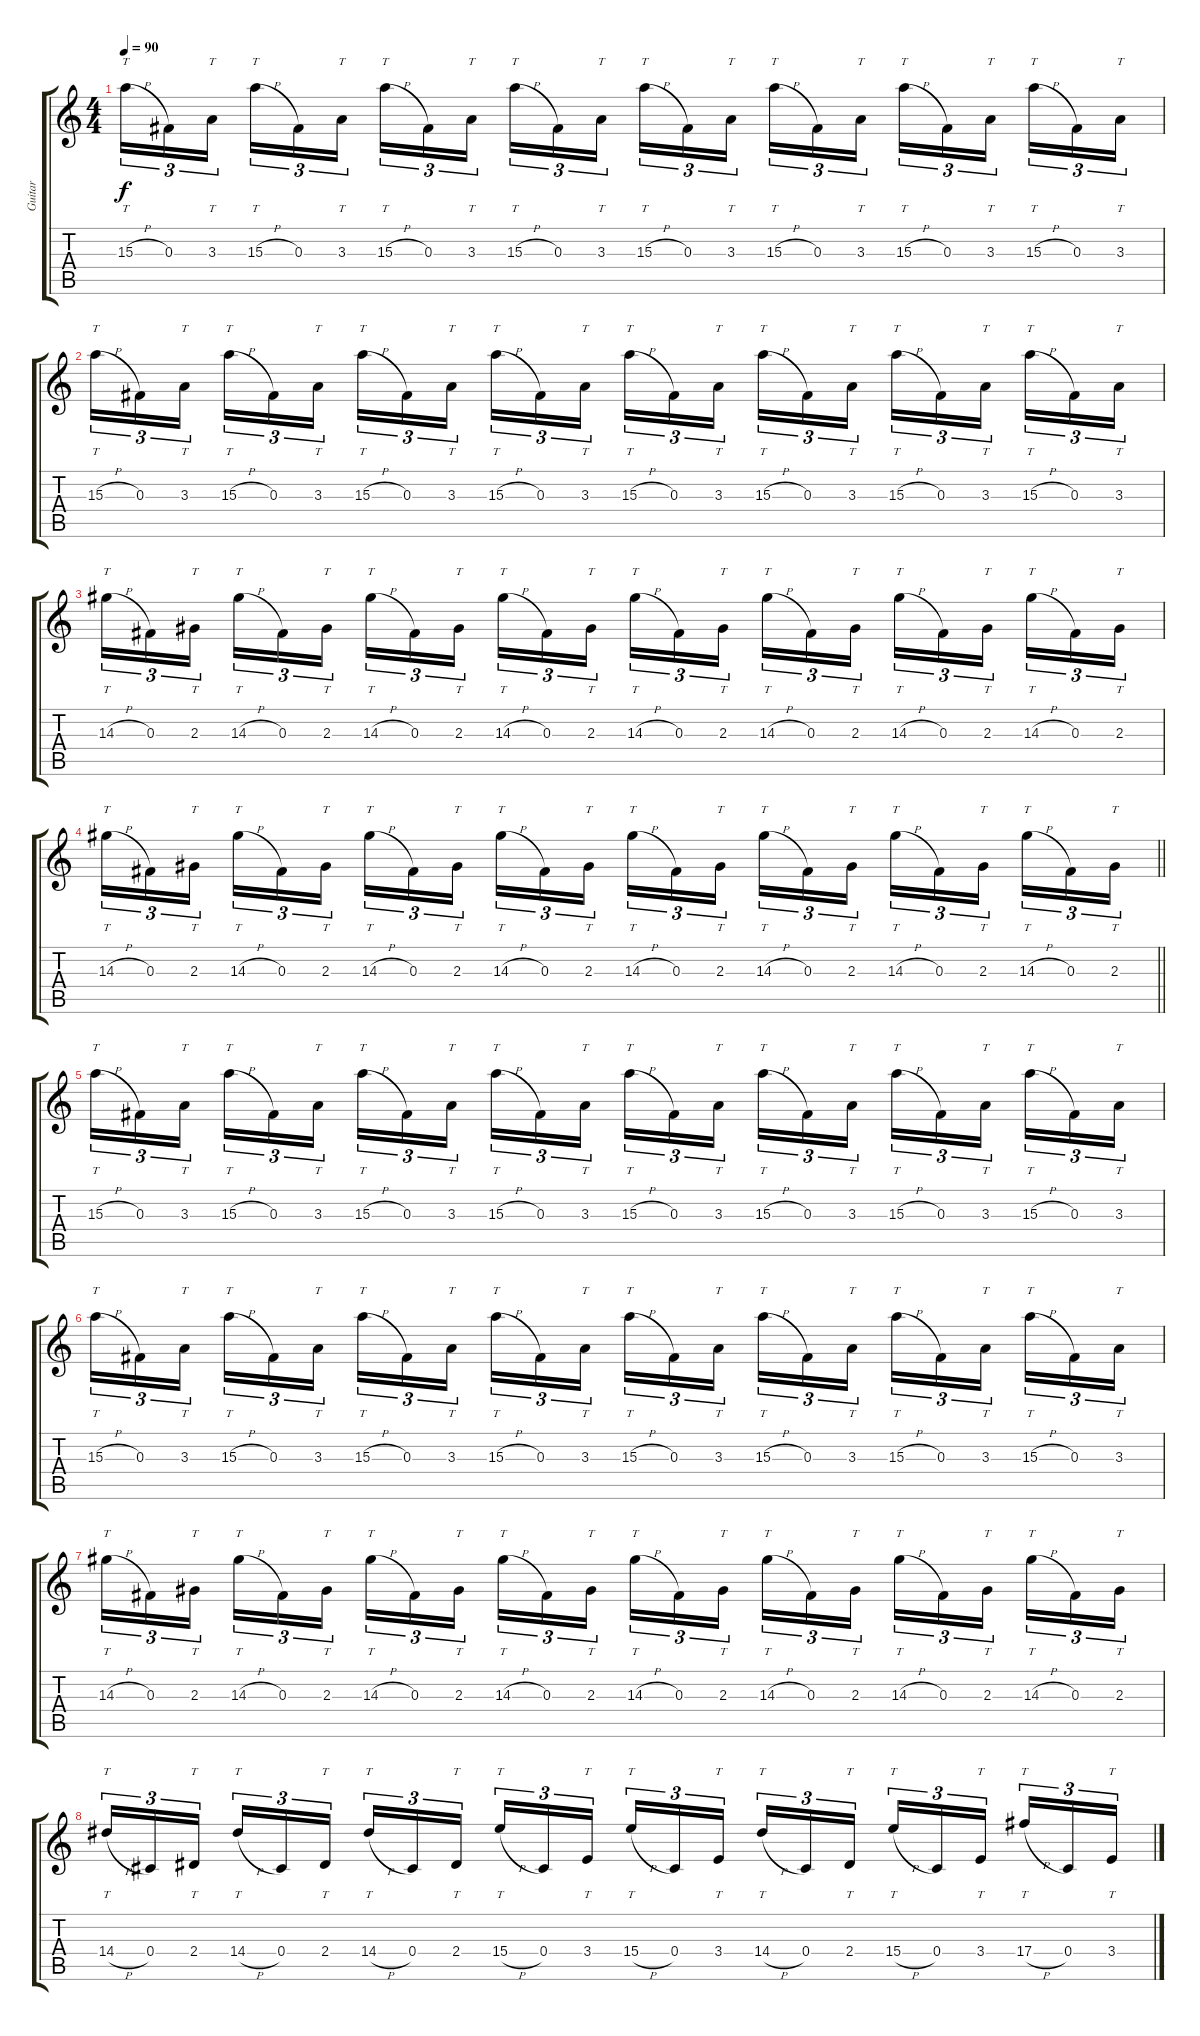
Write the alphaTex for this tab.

\track ("Guitar" "Guitar") {instrument electricguitarclean}
\staff {score tabs}
\tuning (Eb4 Bb3 Gb3 Db3 Ab2 Eb2) {hide}
\ts (4 4)
\tempo 90
\clef g2
\ks c
15.3{h}.16{tt tu (3 2) dy f} 0.3.16{tu (3 2)} 3.3.16{tt tu (3 2) beam splitsecondary} 15.3{h}.16{tt tu (3 2)} 0.3.16{tu (3 2)} 3.3.16{tt tu (3 2)} 15.3{h}.16{tt tu (3 2)} 0.3.16{tu (3 2)} 3.3.16{tt tu (3 2) beam splitsecondary} 15.3{h}.16{tt tu (3 2)} 0.3.16{tu (3 2)} 3.3.16{tt tu (3 2)} 15.3{h}.16{tt tu (3 2)} 0.3.16{tu (3 2)} 3.3.16{tt tu (3 2) beam splitsecondary} 15.3{h}.16{tt tu (3 2)} 0.3.16{tu (3 2)} 3.3.16{tt tu (3 2)} 15.3{h}.16{tt tu (3 2)} 0.3.16{tu (3 2)} 3.3.16{tt tu (3 2) beam splitsecondary} 15.3{h}.16{tt tu (3 2)} 0.3.16{tu (3 2)} 3.3.16{tt tu (3 2)} |
15.3{h}.16{tt tu (3 2)} 0.3.16{tu (3 2)} 3.3.16{tt tu (3 2) beam splitsecondary} 15.3{h}.16{tt tu (3 2)} 0.3.16{tu (3 2)} 3.3.16{tt tu (3 2)} 15.3{h}.16{tt tu (3 2)} 0.3.16{tu (3 2)} 3.3.16{tt tu (3 2) beam splitsecondary} 15.3{h}.16{tt tu (3 2)} 0.3.16{tu (3 2)} 3.3.16{tt tu (3 2)} 15.3{h}.16{tt tu (3 2)} 0.3.16{tu (3 2)} 3.3.16{tt tu (3 2) beam splitsecondary} 15.3{h}.16{tt tu (3 2)} 0.3.16{tu (3 2)} 3.3.16{tt tu (3 2)} 15.3{h}.16{tt tu (3 2)} 0.3.16{tu (3 2)} 3.3.16{tt tu (3 2) beam splitsecondary} 15.3{h}.16{tt tu (3 2)} 0.3.16{tu (3 2)} 3.3.16{tt tu (3 2)} |
14.3{h}.16{tt tu (3 2)} 0.3.16{tu (3 2)} 2.3.16{tt tu (3 2) beam splitsecondary} 14.3{h}.16{tt tu (3 2)} 0.3.16{tu (3 2)} 2.3.16{tt tu (3 2)} 14.3{h}.16{tt tu (3 2)} 0.3.16{tu (3 2)} 2.3.16{tt tu (3 2) beam splitsecondary} 14.3{h}.16{tt tu (3 2)} 0.3.16{tu (3 2)} 2.3.16{tt tu (3 2)} 14.3{h}.16{tt tu (3 2)} 0.3.16{tu (3 2)} 2.3.16{tt tu (3 2) beam splitsecondary} 14.3{h}.16{tt tu (3 2)} 0.3.16{tu (3 2)} 2.3.16{tt tu (3 2)} 14.3{h}.16{tt tu (3 2)} 0.3.16{tu (3 2)} 2.3.16{tt tu (3 2) beam splitsecondary} 14.3{h}.16{tt tu (3 2)} 0.3.16{tu (3 2)} 2.3.16{tt tu (3 2)} |
\barLineRight lightlight
14.3{h}.16{tt tu (3 2)} 0.3.16{tu (3 2)} 2.3.16{tt tu (3 2) beam splitsecondary} 14.3{h}.16{tt tu (3 2)} 0.3.16{tu (3 2)} 2.3.16{tt tu (3 2)} 14.3{h}.16{tt tu (3 2)} 0.3.16{tu (3 2)} 2.3.16{tt tu (3 2) beam splitsecondary} 14.3{h}.16{tt tu (3 2)} 0.3.16{tu (3 2)} 2.3.16{tt tu (3 2)} 14.3{h}.16{tt tu (3 2)} 0.3.16{tu (3 2)} 2.3.16{tt tu (3 2) beam splitsecondary} 14.3{h}.16{tt tu (3 2)} 0.3.16{tu (3 2)} 2.3.16{tt tu (3 2)} 14.3{h}.16{tt tu (3 2)} 0.3.16{tu (3 2)} 2.3.16{tt tu (3 2) beam splitsecondary} 14.3{h}.16{tt tu (3 2)} 0.3.16{tu (3 2)} 2.3.16{tt tu (3 2)} |
\section ("" "")
15.3{h}.16{tt tu (3 2)} 0.3.16{tu (3 2)} 3.3.16{tt tu (3 2) beam splitsecondary} 15.3{h}.16{tt tu (3 2)} 0.3.16{tu (3 2)} 3.3.16{tt tu (3 2)} 15.3{h}.16{tt tu (3 2)} 0.3.16{tu (3 2)} 3.3.16{tt tu (3 2) beam splitsecondary} 15.3{h}.16{tt tu (3 2)} 0.3.16{tu (3 2)} 3.3.16{tt tu (3 2)} 15.3{h}.16{tt tu (3 2)} 0.3.16{tu (3 2)} 3.3.16{tt tu (3 2) beam splitsecondary} 15.3{h}.16{tt tu (3 2)} 0.3.16{tu (3 2)} 3.3.16{tt tu (3 2)} 15.3{h}.16{tt tu (3 2)} 0.3.16{tu (3 2)} 3.3.16{tt tu (3 2) beam splitsecondary} 15.3{h}.16{tt tu (3 2)} 0.3.16{tu (3 2)} 3.3.16{tt tu (3 2)} |
15.3{h}.16{tt tu (3 2)} 0.3.16{tu (3 2)} 3.3.16{tt tu (3 2) beam splitsecondary} 15.3{h}.16{tt tu (3 2)} 0.3.16{tu (3 2)} 3.3.16{tt tu (3 2)} 15.3{h}.16{tt tu (3 2)} 0.3.16{tu (3 2)} 3.3.16{tt tu (3 2) beam splitsecondary} 15.3{h}.16{tt tu (3 2)} 0.3.16{tu (3 2)} 3.3.16{tt tu (3 2)} 15.3{h}.16{tt tu (3 2)} 0.3.16{tu (3 2)} 3.3.16{tt tu (3 2) beam splitsecondary} 15.3{h}.16{tt tu (3 2)} 0.3.16{tu (3 2)} 3.3.16{tt tu (3 2)} 15.3{h}.16{tt tu (3 2)} 0.3.16{tu (3 2)} 3.3.16{tt tu (3 2) beam splitsecondary} 15.3{h}.16{tt tu (3 2)} 0.3.16{tu (3 2)} 3.3.16{tt tu (3 2)} |
14.3{h}.16{tt tu (3 2)} 0.3.16{tu (3 2)} 2.3.16{tt tu (3 2) beam splitsecondary} 14.3{h}.16{tt tu (3 2)} 0.3.16{tu (3 2)} 2.3.16{tt tu (3 2)} 14.3{h}.16{tt tu (3 2)} 0.3.16{tu (3 2)} 2.3.16{tt tu (3 2) beam splitsecondary} 14.3{h}.16{tt tu (3 2)} 0.3.16{tu (3 2)} 2.3.16{tt tu (3 2)} 14.3{h}.16{tt tu (3 2)} 0.3.16{tu (3 2)} 2.3.16{tt tu (3 2) beam splitsecondary} 14.3{h}.16{tt tu (3 2)} 0.3.16{tu (3 2)} 2.3.16{tt tu (3 2)} 14.3{h}.16{tt tu (3 2)} 0.3.16{tu (3 2)} 2.3.16{tt tu (3 2) beam splitsecondary} 14.3{h}.16{tt tu (3 2)} 0.3.16{tu (3 2)} 2.3.16{tt tu (3 2)} |
14.4{h}.16{tt tu (3 2)} 0.4.16{tu (3 2)} 2.4.16{tt tu (3 2) beam splitsecondary} 14.4{h}.16{tt tu (3 2)} 0.4.16{tu (3 2)} 2.4.16{tt tu (3 2)} 14.4{h}.16{tt tu (3 2)} 0.4.16{tu (3 2)} 2.4.16{tt tu (3 2) beam splitsecondary} 15.4{h}.16{tt tu (3 2)} 0.4.16{tu (3 2)} 3.4.16{tt tu (3 2)} 15.4{h}.16{tt tu (3 2)} 0.4.16{tu (3 2)} 3.4.16{tt tu (3 2) beam splitsecondary} 14.4{h}.16{tt tu (3 2)} 0.4.16{tu (3 2)} 2.4.16{tt tu (3 2)} 15.4{h}.16{tt tu (3 2)} 0.4.16{tu (3 2)} 3.4.16{tt tu (3 2) beam splitsecondary} 17.4{h}.16{tt tu (3 2)} 0.4.16{tu (3 2)} 3.4.16{tt tu (3 2)}
